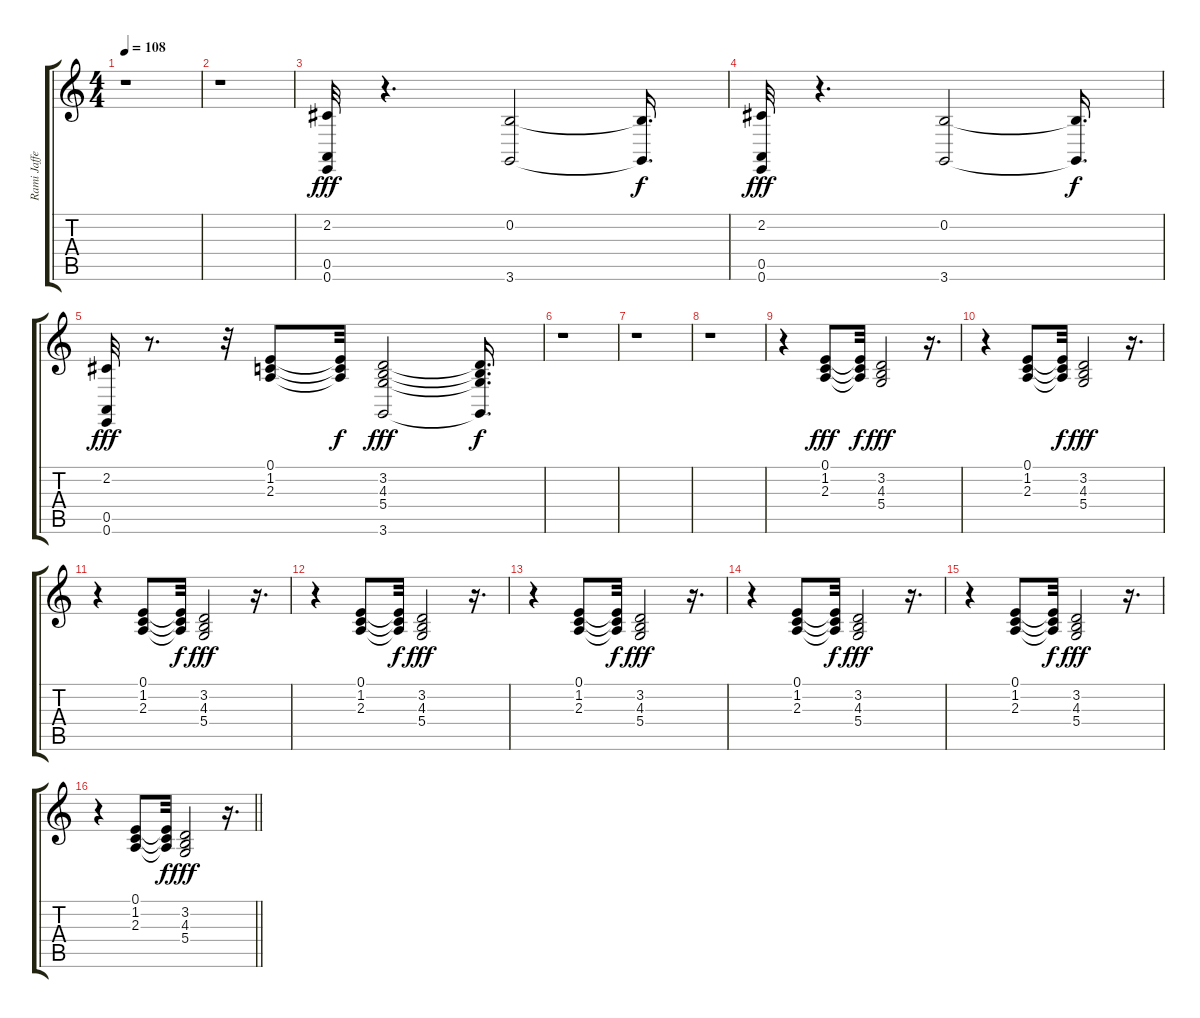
\track ("Rami Jaffee" "Rami Jaffe") {instrument electricpiano1}
\staff {score tabs}
\tuning (E4 B3 G3 D3 A2 E2) {hide}
\ts (4 4)
\tempo 108
\clef g2
\ks c
r.1{dy fff instrument electricpiano1} |
r.1 |
(2.2 0.5 0.6).32{volume 8} r.4{d} (0.2 3.6).2 (0.2{t} 3.6{t}).16{d dy f} |
(2.2 0.5 0.6).32{dy fff} r.4{d} (0.2 3.6).2 (0.2{t} 3.6{t}).16{d dy f} |
(2.2 0.5 0.6).32{dy fff} r.8{d} r.32 (0.1 1.2 2.3).8 (0.1{t} 1.2{t} 2.3{t}).32{dy f} (3.2 4.3 5.4 3.6).2{dy fff} (3.2{t} 4.3{t} 5.4{t} 3.6{t}).16{d dy f} |
r.1 |
r.1 |
r.1 |
r.4 (0.1 1.2 2.3).8{dy fff volume 9} (0.1{t} 1.2{t} 2.3{t}).32{dy f} (3.2 4.3 5.4).2{dy fff} r.16{d} |
r.4 (0.1 1.2 2.3).8 (0.1{t} 1.2{t} 2.3{t}).32{dy f} (3.2 4.3 5.4).2{dy fff} r.16{d} |
r.4 (0.1 1.2 2.3).8 (0.1{t} 1.2{t} 2.3{t}).32{dy f} (3.2 4.3 5.4).2{dy fff} r.16{d} |
r.4 (0.1 1.2 2.3).8 (0.1{t} 1.2{t} 2.3{t}).32{dy f} (3.2 4.3 5.4).2{dy fff} r.16{d} |
r.4 (0.1 1.2 2.3).8 (0.1{t} 1.2{t} 2.3{t}).32{dy f} (3.2 4.3 5.4).2{dy fff} r.16{d} |
r.4 (0.1 1.2 2.3).8 (0.1{t} 1.2{t} 2.3{t}).32{dy f} (3.2 4.3 5.4).2{dy fff} r.16{d} |
r.4 (0.1 1.2 2.3).8 (0.1{t} 1.2{t} 2.3{t}).32{dy f} (3.2 4.3 5.4).2{dy fff} r.16{d} |
\barLineRight lightlight
r.4 (0.1 1.2 2.3).8 (0.1{t} 1.2{t} 2.3{t}).32{dy f} (3.2 4.3 5.4).2{dy fff} r.16{d}
